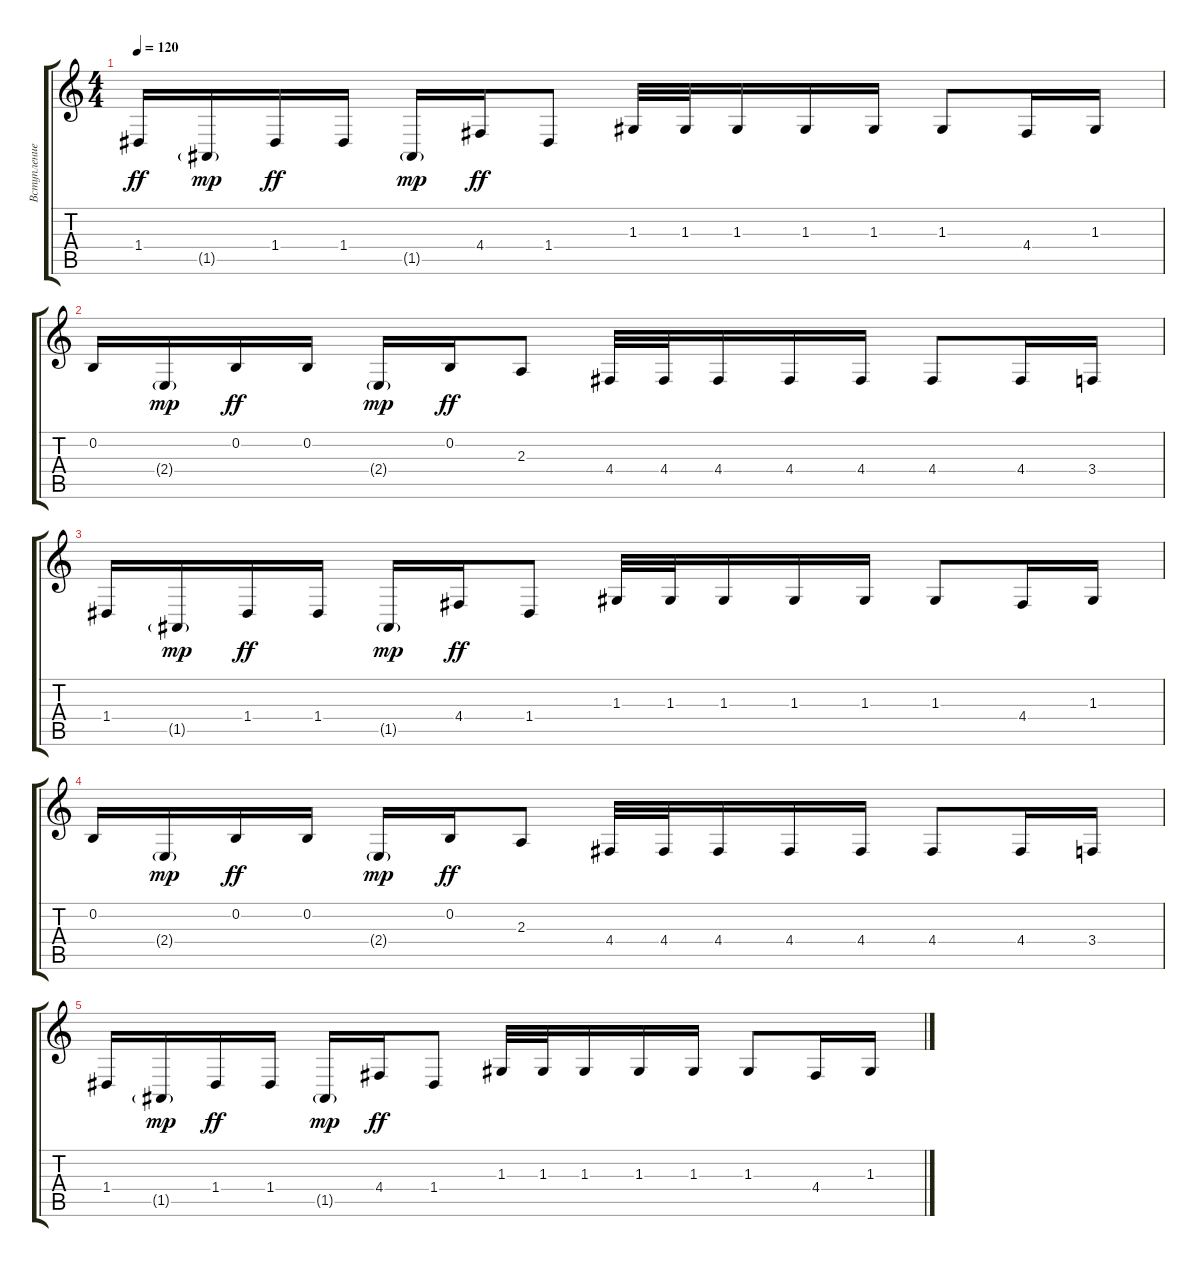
\track ("Вступление" "Вступление") {instrument woodblock}
\staff {score tabs}
\tuning (E4 B3 G3 D3 A2 E2) {hide}
\ts (4 4)
\tempo 120
\clef g2
\ks c
1.4.16{dy ff} 1.5{g}.16{dy mp} 1.4.16{dy ff} 1.4.16 1.5{g}.16{dy mp} 4.4.16{dy ff} 1.4.8 1.3.32 1.3.32 1.3.16 1.3.16 1.3.16 1.3.8 4.4.16 1.3.16 |
0.2.16 2.4{g}.16{dy mp} 0.2.16{dy ff} 0.2.16 2.4{g}.16{dy mp} 0.2.16{dy ff} 2.3.8 4.4.32 4.4.32 4.4.16 4.4.16 4.4.16 4.4.8 4.4.16 3.4.16 |
1.4.16 1.5{g}.16{dy mp} 1.4.16{dy ff} 1.4.16 1.5{g}.16{dy mp} 4.4.16{dy ff} 1.4.8 1.3.32 1.3.32 1.3.16 1.3.16 1.3.16 1.3.8 4.4.16 1.3.16 |
0.2.16 2.4{g}.16{dy mp} 0.2.16{dy ff} 0.2.16 2.4{g}.16{dy mp} 0.2.16{dy ff} 2.3.8 4.4.32 4.4.32 4.4.16 4.4.16 4.4.16 4.4.8 4.4.16 3.4.16 |
1.4.16 1.5{g}.16{dy mp} 1.4.16{dy ff} 1.4.16 1.5{g}.16{dy mp} 4.4.16{dy ff} 1.4.8 1.3.32 1.3.32 1.3.16 1.3.16 1.3.16 1.3.8 4.4.16 1.3.16
